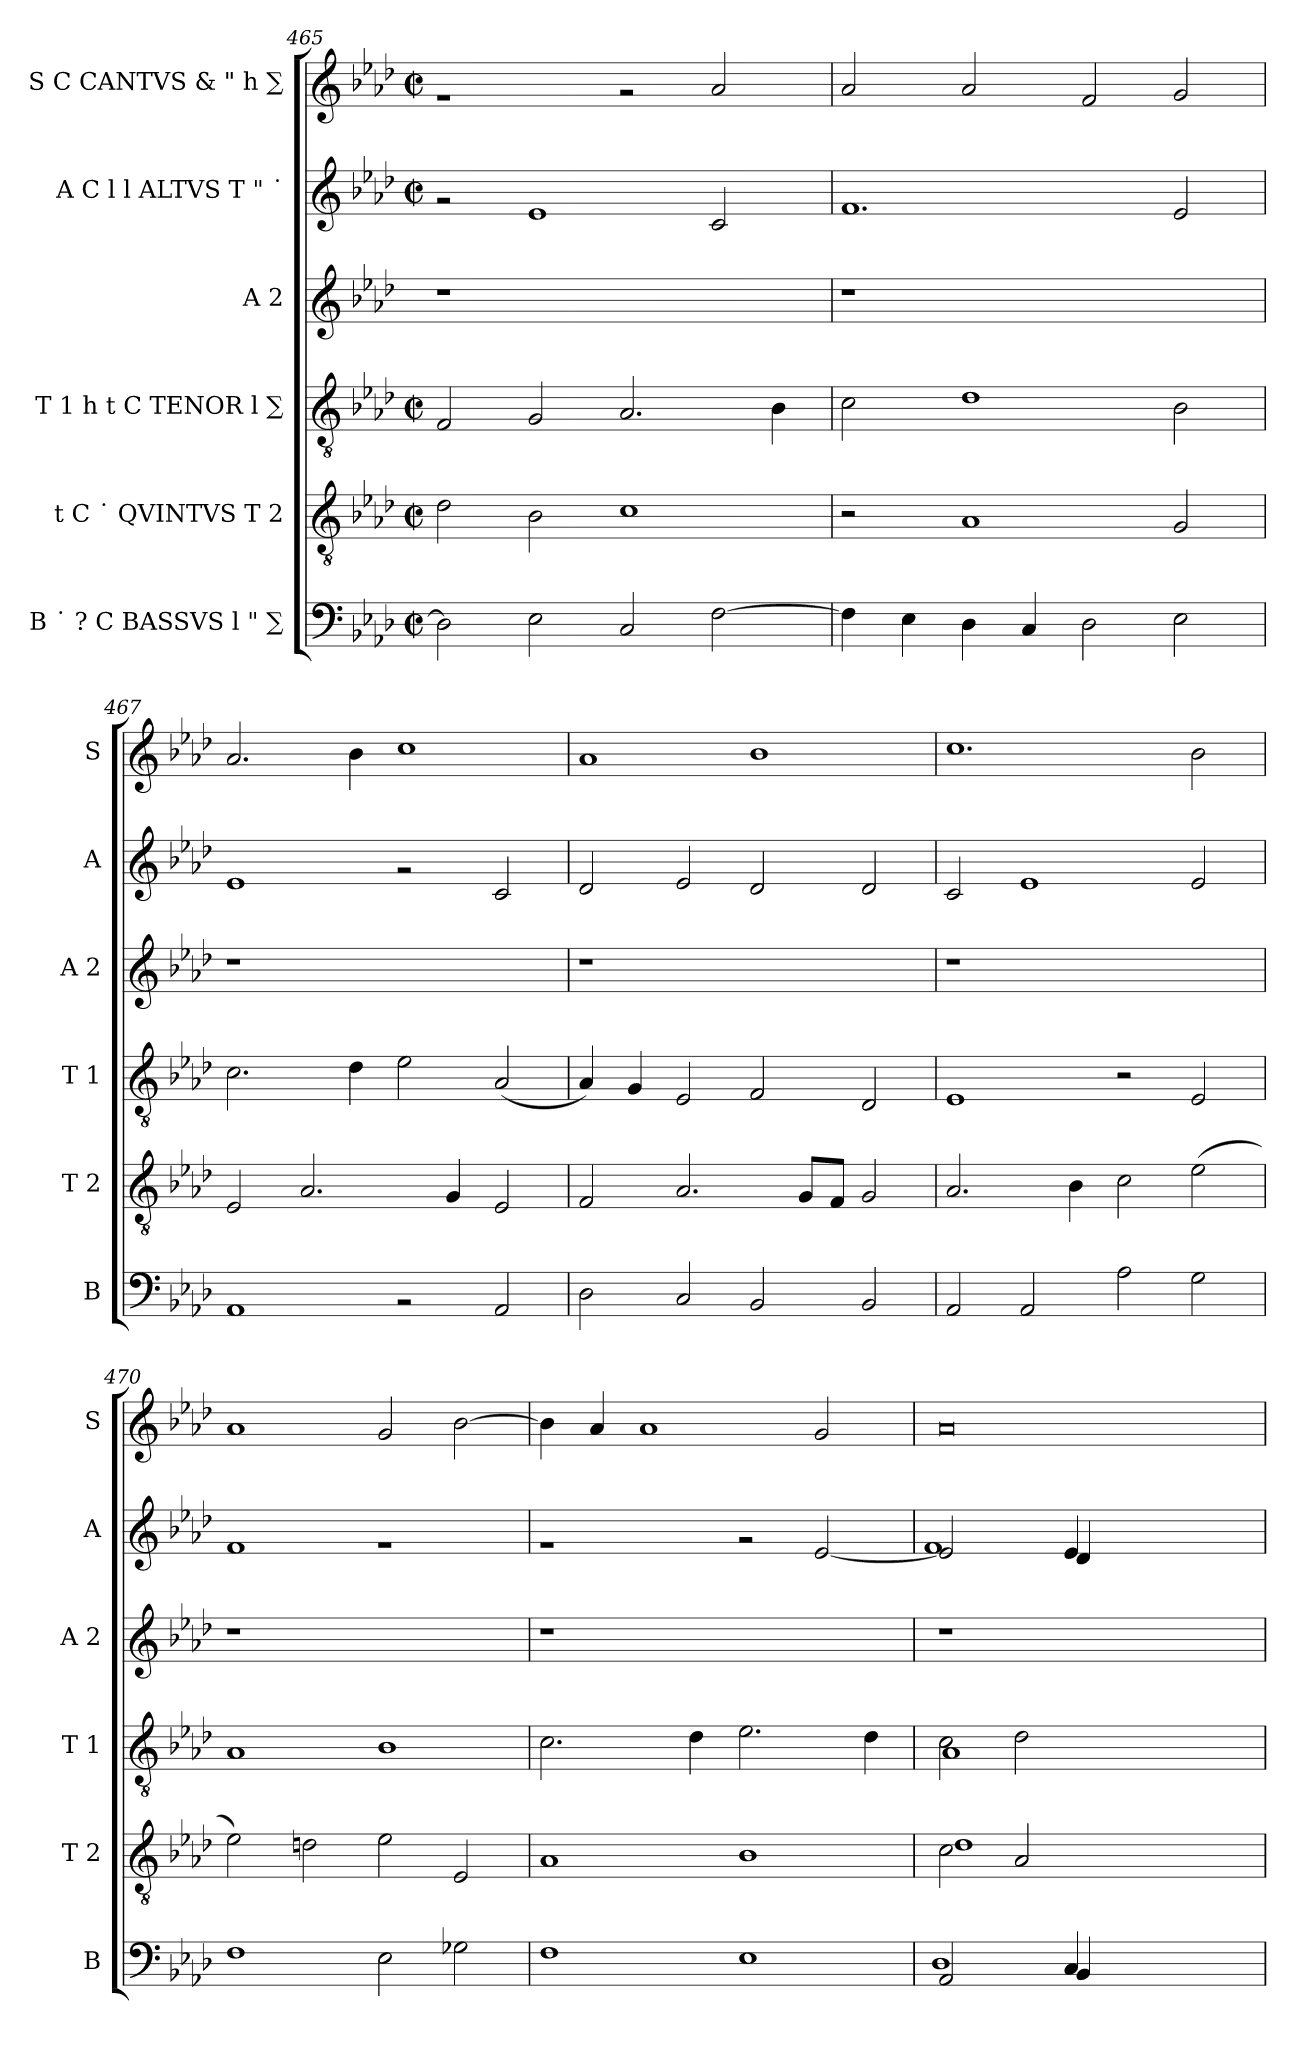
**kern	**kern	**kern	**kern	**kern	**kern
*part6	*part5	*part4	*part3	*part2	*part1
*staff6	*staff5	*staff4	*staff3	*staff2	*staff1
*I"B ˙ ? C BASSVS l " ∑	*I"t C ˙ QVINTVS T 2	*I"T 1 h t C TENOR l ∑	*I"A 2	*I"A C l l ALTVS T " ˙	*I"S C CANTVS & " h ∑
*I'B	*I'T 2	*I'T 1	*I'A 2	*I'A	*I'S
*clefF4	*clefGv2	*clefGv2	*clefG2	*clefG2	*clefG2
*k[b-e-a-d-]	*k[b-e-a-d-]	*k[b-e-a-d-]	*k[b-e-a-d-]	*k[b-e-a-d-]	*k[b-e-a-d-]
*A-:	*A-:	*A-:	*A-:	*A-:	*A-:
*M2/2	*M2/2	*M2/2	*	*M2/2	*M2/2
*met(c|)	*met(c|)	*met(c|)	*	*met(c|)	*met(c|)
=465	=465	=465	=465	=465	=465
2D-\]	2d-\	2F/	1r	2rg	1ra
2E-\	2B-\	2G/	.	1e-	.
2C/	1c	2.A-/	1ryy	.	2rg
[>2F\	.	.	.	2c/	2a-/
.	.	4B-\	.	.	.
=466	=466	=466	=466	=466	=466
4F\]	2r	2c\	1r	1.f	2a-/
4E-\	.	.	.	.	.
4D-\	1A-	1d-	.	.	2a-/
4C/	.	.	.	.	.
2D-\	.	.	1ryy	.	2f/
2E-\	2G/	2B-\	.	2e-/	2g/
!!LO:LB:g=z
=467	=467	=467	=467	=467	=467
1AA-	2E-/	2.c\	1r	1e-	2.a-/
.	2.A-/	.	.	.	.
.	.	4d-\	.	.	4b-\
2rBB	.	2e-\	1ryy	2rg	1cc
.	4G/	.	.	.	.
2AA-/	2E-/	(<2A-/	.	2c/	.
=468	=468	=468	=468	=468	=468
2D-\	2F/	4A-/)	1r	2d-/	1a-
.	.	4G/	.	.	.
2C/	2.A-/	2E-/	.	2e-/	.
2BB-/	.	2F/	1ryy	2d-/	1b-
.	8G/L	.	.	.	.
.	8F/J	.	.	.	.
2BB-/	2G/	2D-/	.	2d-/	.
=469	=469	=469	=469	=469	=469
2AA-/	2.A-/	1E-	1r	2c/	1.cc
2AA-/	.	.	.	1e-	.
.	4B-\	.	.	.	.
2A-\	2c\	2r	1ryy	.	.
2G\	(>2e-\	2E-/	.	2e-/	2b-\
=470	=470	=470	=470	=470	=470
1F	2e-\)	1A-	1r	1f	1a-
.	2d\	.	.	.	.
2E-\	2e-\	1B-	1ryy	1ra	2g/
2G-X\	2E-/	.	.	.	[<2b-\
!!LO:LB:g=z
=471	=471	=471	=471	=471	=471
1F	1A-	2.c\	1r	1ra	4b-\]
.	.	.	.	.	4a-/
.	.	.	.	.	1a-
.	.	4d-\	.	.	.
1E-	1B-	2.e-\	1ryy	2rg	.
.	.	.	.	[<2e-/	2g/
.	.	4d-\	.	.	.
=472	=472	=472	=472	=472	=472
*^	*^	*^	*	*^	*
*	*^	*	*	*	*	*	*	*^	*
*	*	*^	*	*	*	*	*	*	*	*^	*
2AA-/	1D-	2.ryy	2.ryy	2c\	1d-	2c\	1A-	1r	2e-/]	1f	2.ryy	2.ryy	0a-
1ryy	.	.	.	2A-/	.	2d-\	.	.	1ryy	.	.	.	.
.	.	4C/	4BB-/	.	.	.	.	.	.	.	4e-/	4d-/	.
.	1ryy	1ryy	1ryy	1ryy	1ryy	1ryy	1ryy	1ryy	.	1ryy	1ryy	1ryy	.
2ryy	.	.	.	.	.	.	.	.	2ryy	.	.	.	.
*v	*v	*v	*v	*	*	*v	*v	*	*v	*v	*v	*v	*
*	*v	*v	*	*	*	*
=	=	=	=	=	=
*-	*-	*-	*-	*-	*-
